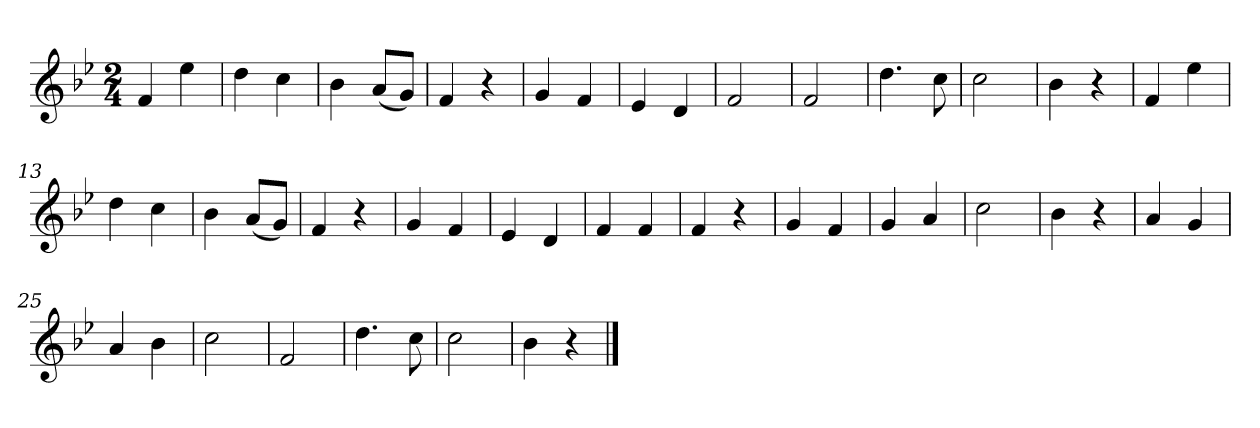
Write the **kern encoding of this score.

**kern
*part1
*staff1
*k[b-e-]
*M2/4
*MM120
=1
4f
4ee-
=2
4dd
4cc
=3
4b-
(8aL
8gJ)
=4
4f
4r
=5
4g
4f
=6
4e-
4d
=7
2f
=8
2f
=9
4.dd
8cc
=10
2cc
=11
4b-
4r
=12
4f
4ee-
=13
4dd
4cc
=14
4b-
(8aL
8gJ)
=15
4f
4r
=16
4g
4f
=17
4e-
4d
=18
4f
4f
=19
4f
4r
=20
4g
4f
=21
4g
4a
=22
2cc
=23
4b-
4r
=24
4a
4g
=25
4a
4b-
=26
2cc
=27
2f
=28
4.dd
8cc
=29
2cc
=30
4b-
4r
==
*-
